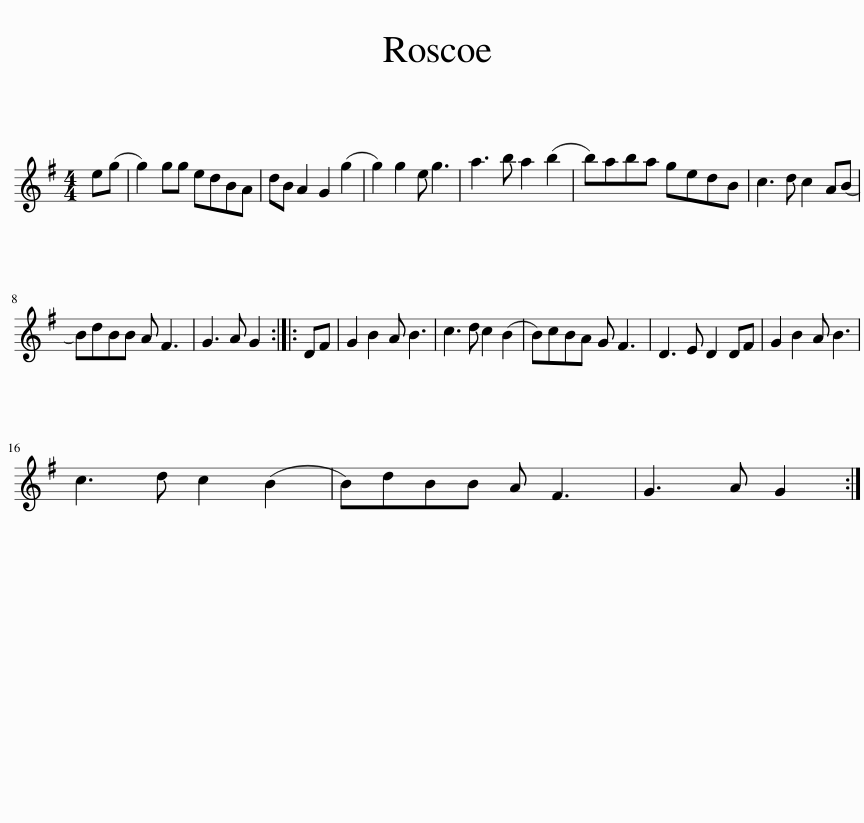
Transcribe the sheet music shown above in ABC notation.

X:1
L:1/8
M:4/4
I:linebreak $
K:G
V:1 treble
V:1
 e(g | g2) gg edBA | dB A2 G2 (g2 | g2) g2 e g3 | a3 b a2 (b2 | %5
 b)aba gedB | c3 d c2 A(B |$ B)dBB A F3 | G3 A G2 :: DF | %10
 G2 B2 A B3 | c3 d c2 (B2 | B)cBA G F3 | D3 E D2 DF | G2 B2 A B3 |$ %15
 c3 d c2 (B2 | B)dBB A F3 | G3 A G2 :| %18
